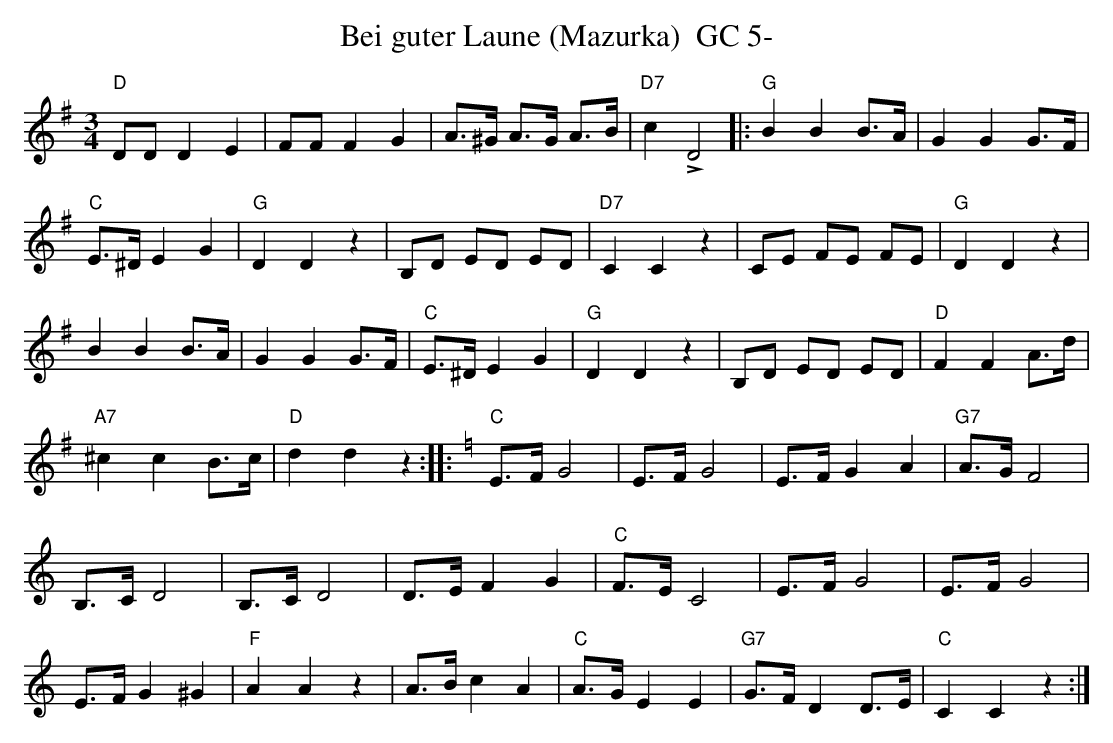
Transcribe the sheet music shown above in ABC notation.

X:1
T:Bei guter Laune (Mazurka)  GC 5-
M:3/4
L:1/8
K:G%%MIDI gchordon
"D"DDD2E2 | FFF2G2 | A>^G A>G A>B | "D7"c2!>!D4 |: "G"B2B2B>A | G2G2G>F |
"C"E>^DE2G2 | "G"D2D2z2 | B,D ED ED | "D7"C2C2z2 | CE FE FE | "G"D2D2z2 |
B2B2B>A | G2G2G>F | "C"E>^DE2G2 | "G"D2D2z2 | B,D ED ED | "D"F2F2A>d |
"A7"^c2c2B>c | "D"d2d2z2 :: [K:C] "C"E>FG4 | E>FG4 | E>FG2A2 | "G7"A>GF4 |
B,>CD4 | B,>CD4 | D>EF2G2 | "C"F>EC4 | E>FG4 | E>FG4 |
E>FG2^G2 | "F"A2A2z2 | A>B c2A2 | "C"A>GE2E2 | "G7"G>FD2D>E | "C"C2C2z2 :|
